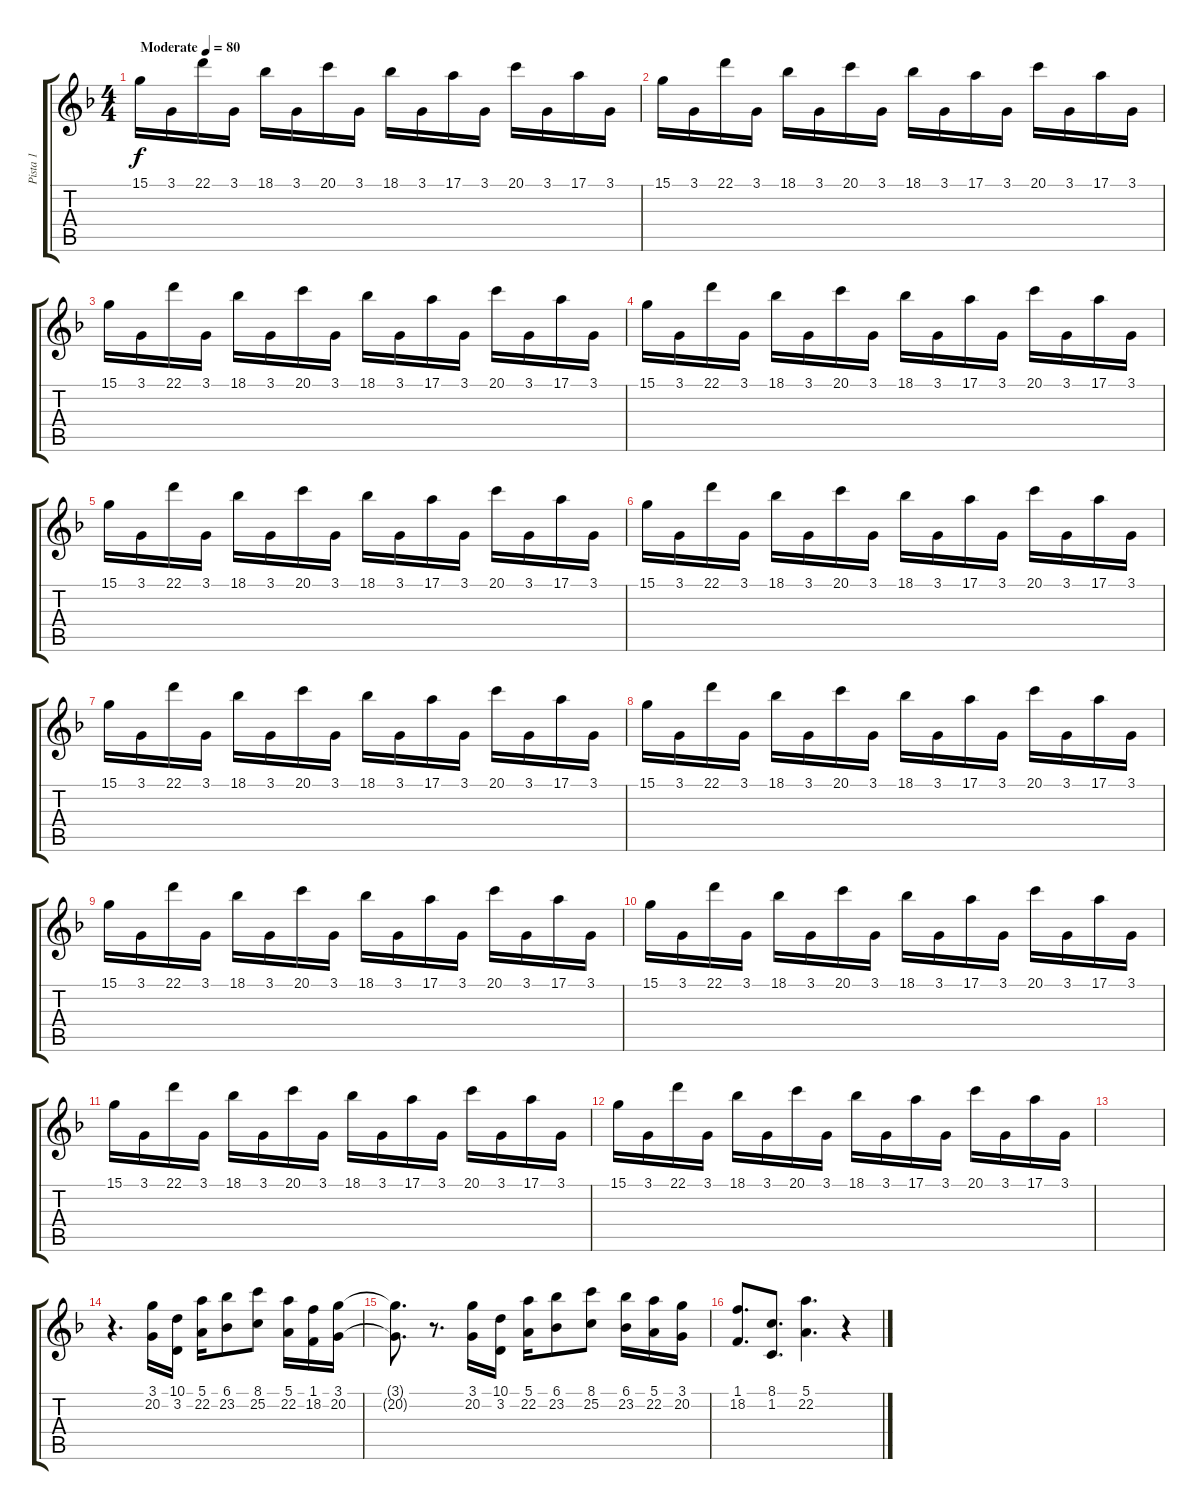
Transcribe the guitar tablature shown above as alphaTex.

\track ("Pista 1" "Pista 1") {instrument clavinet}
\staff {score tabs}
\tuning (E4 B3 G3 D3 A2 E2) {hide}
\ts (4 4)
\tempo (80 "Moderate")
\clef g2
\ks f
15.1.16{dy f instrument clavinet} 3.1.16 22.1.16 3.1.16 18.1.16 3.1.16 20.1.16 3.1.16 18.1.16 3.1.16 17.1.16 3.1.16 20.1.16 3.1.16 17.1.16 3.1.16 |
15.1.16 3.1.16 22.1.16 3.1.16 18.1.16 3.1.16 20.1.16 3.1.16 18.1.16 3.1.16 17.1.16 3.1.16 20.1.16 3.1.16 17.1.16 3.1.16 |
15.1.16 3.1.16 22.1.16 3.1.16 18.1.16 3.1.16 20.1.16 3.1.16 18.1.16 3.1.16 17.1.16 3.1.16 20.1.16 3.1.16 17.1.16 3.1.16 |
15.1.16 3.1.16 22.1.16 3.1.16 18.1.16 3.1.16 20.1.16 3.1.16 18.1.16 3.1.16 17.1.16 3.1.16 20.1.16 3.1.16 17.1.16 3.1.16 |
15.1.16 3.1.16 22.1.16 3.1.16 18.1.16 3.1.16 20.1.16 3.1.16 18.1.16 3.1.16 17.1.16 3.1.16 20.1.16 3.1.16 17.1.16 3.1.16 |
15.1.16 3.1.16 22.1.16 3.1.16 18.1.16 3.1.16 20.1.16 3.1.16 18.1.16 3.1.16 17.1.16 3.1.16 20.1.16 3.1.16 17.1.16 3.1.16 |
15.1.16 3.1.16 22.1.16 3.1.16 18.1.16 3.1.16 20.1.16 3.1.16 18.1.16 3.1.16 17.1.16 3.1.16 20.1.16 3.1.16 17.1.16 3.1.16 |
15.1.16 3.1.16 22.1.16 3.1.16 18.1.16 3.1.16 20.1.16 3.1.16 18.1.16 3.1.16 17.1.16 3.1.16 20.1.16 3.1.16 17.1.16 3.1.16 |
15.1.16 3.1.16 22.1.16 3.1.16 18.1.16 3.1.16 20.1.16 3.1.16 18.1.16 3.1.16 17.1.16 3.1.16 20.1.16 3.1.16 17.1.16 3.1.16 |
15.1.16 3.1.16 22.1.16 3.1.16 18.1.16 3.1.16 20.1.16 3.1.16 18.1.16 3.1.16 17.1.16 3.1.16 20.1.16 3.1.16 17.1.16 3.1.16 |
15.1.16 3.1.16 22.1.16 3.1.16 18.1.16 3.1.16 20.1.16 3.1.16 18.1.16 3.1.16 17.1.16 3.1.16 20.1.16 3.1.16 17.1.16 3.1.16 |
15.1.16 3.1.16 22.1.16 3.1.16 18.1.16 3.1.16 20.1.16 3.1.16 18.1.16 3.1.16 17.1.16 3.1.16 20.1.16 3.1.16 17.1.16 3.1.16 |
|
r.4{d instrument lead2sawtooth} (3.1 20.2).16 (10.1 3.2).16 (5.1 22.2).16 (6.1 23.2).8 (8.1 25.2).8 (5.1 22.2).16 (1.1 18.2).16 (3.1 20.2).16 |
(3.1{t} 20.2{t}).8{d} r.8{d} (3.1 20.2).16 (10.1 3.2).16 (5.1 22.2).16 (6.1 23.2).8 (8.1 25.2).8 (6.1 23.2).16 (5.1 22.2).16 (3.1 20.2).16 |
(1.1 18.2).8{d} (8.1 1.2).8{d} (5.1 22.2).4{d} r.4
